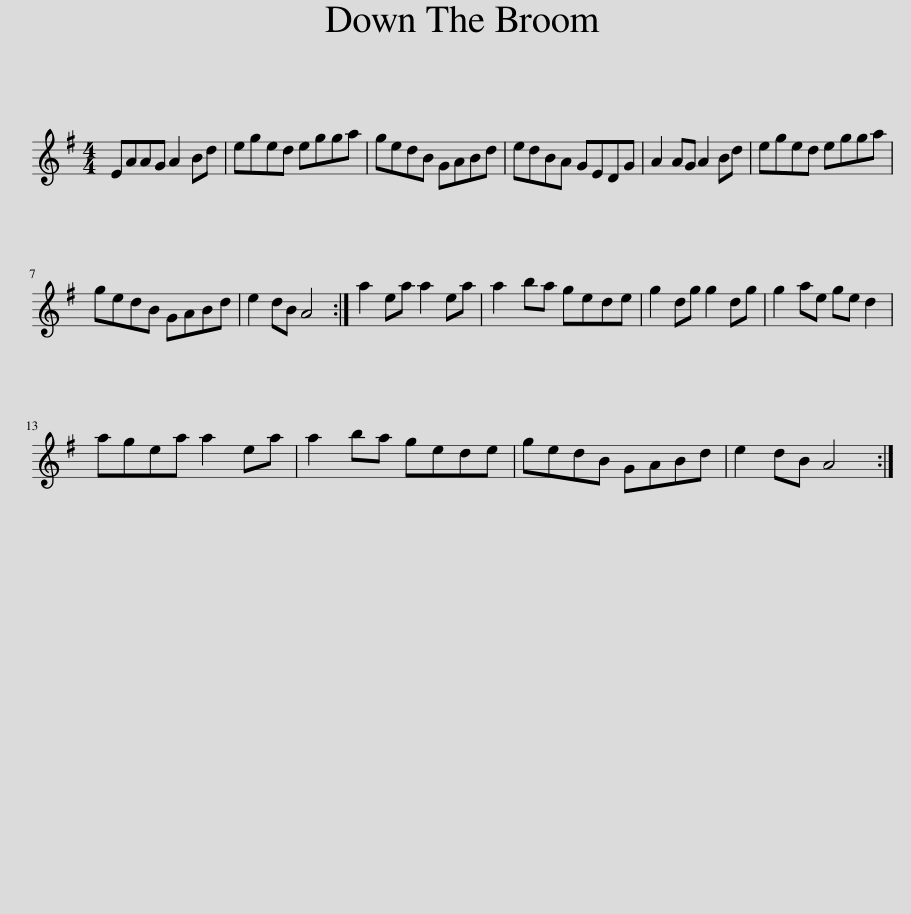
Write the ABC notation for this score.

X:1
L:1/8
M:4/4
I:linebreak $
K:G
V:1 treble
V:1
 EAAG A2 Bd | eged egga | gedB GABd | edBA GEDG | A2 AG A2 Bd | %5
 eged egga |$ gedB GABd | e2 dB A4 :| a2 ea a2 ea | a2 ba gede | %10
 g2 dg g2 dg | g2 ae ge d2 |$ agea a2 ea | a2 ba gede | gedB GABd | %15
 e2 dB A4 :| %16
